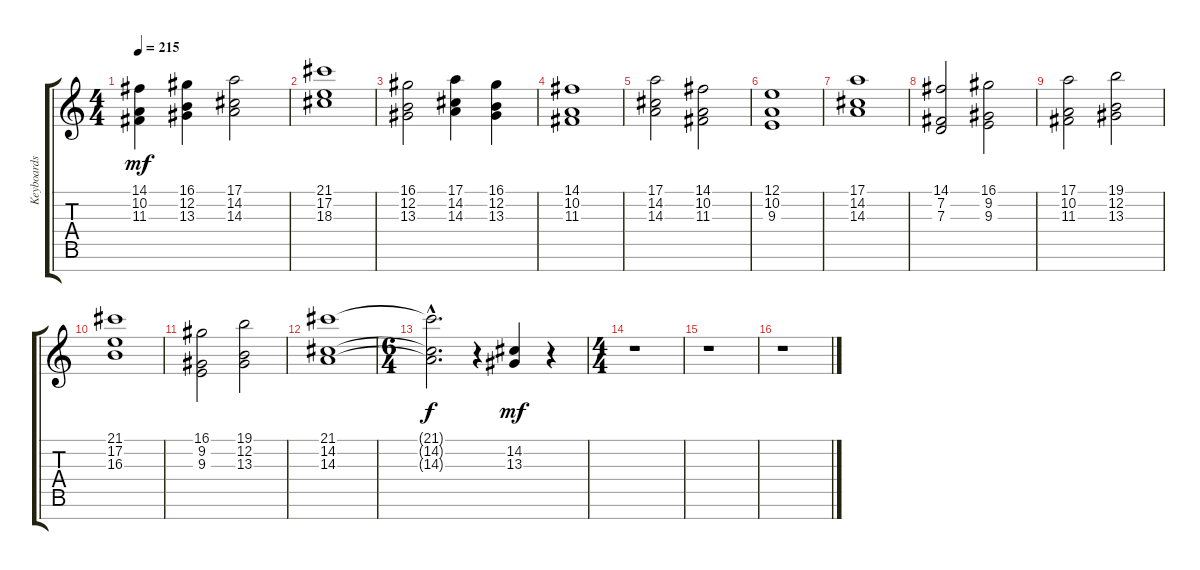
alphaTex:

\track ("Keyboards 2" "Keyboards ") {instrument stringensemble1}
\staff {score tabs}
\tuning (E4 B3 G3 D3 A2 E2 B1) {hide}
\ts (4 4)
\tempo 215
\clef g2
\ks c
(14.1 10.2 11.3).4{dy mf} (16.1 12.2 13.3).4 (17.1 14.2 14.3).2 |
(21.1 17.2 18.3).1 |
(16.1 12.2 13.3).2 (17.1 14.2 14.3).4 (16.1 12.2 13.3).4 |
(14.1 10.2 11.3).1 |
(17.1 14.2 14.3).2 (14.1 10.2 11.3).2 |
(12.1 10.2 9.3).1 |
(17.1 14.2 14.3).1 |
(14.1 7.2 7.3).2 (16.1 9.2 9.3).2 |
(17.1 10.2 11.3).2 (19.1 12.2 13.3).2 |
(21.1 17.2 16.3).1 |
(16.1 9.2 9.3).2 (19.1 12.2 13.3).2 |
(21.1 14.2 14.3).1 |
\ts (6 4)
(21.1{hac t} 14.2{hac t} 14.3{hac t}).2{d dy f} r.4 (14.2 13.3).4{dy mf} r.4 |
\ts (4 4)
\section ("" "")
r.1 |
r.1 |
r.1
